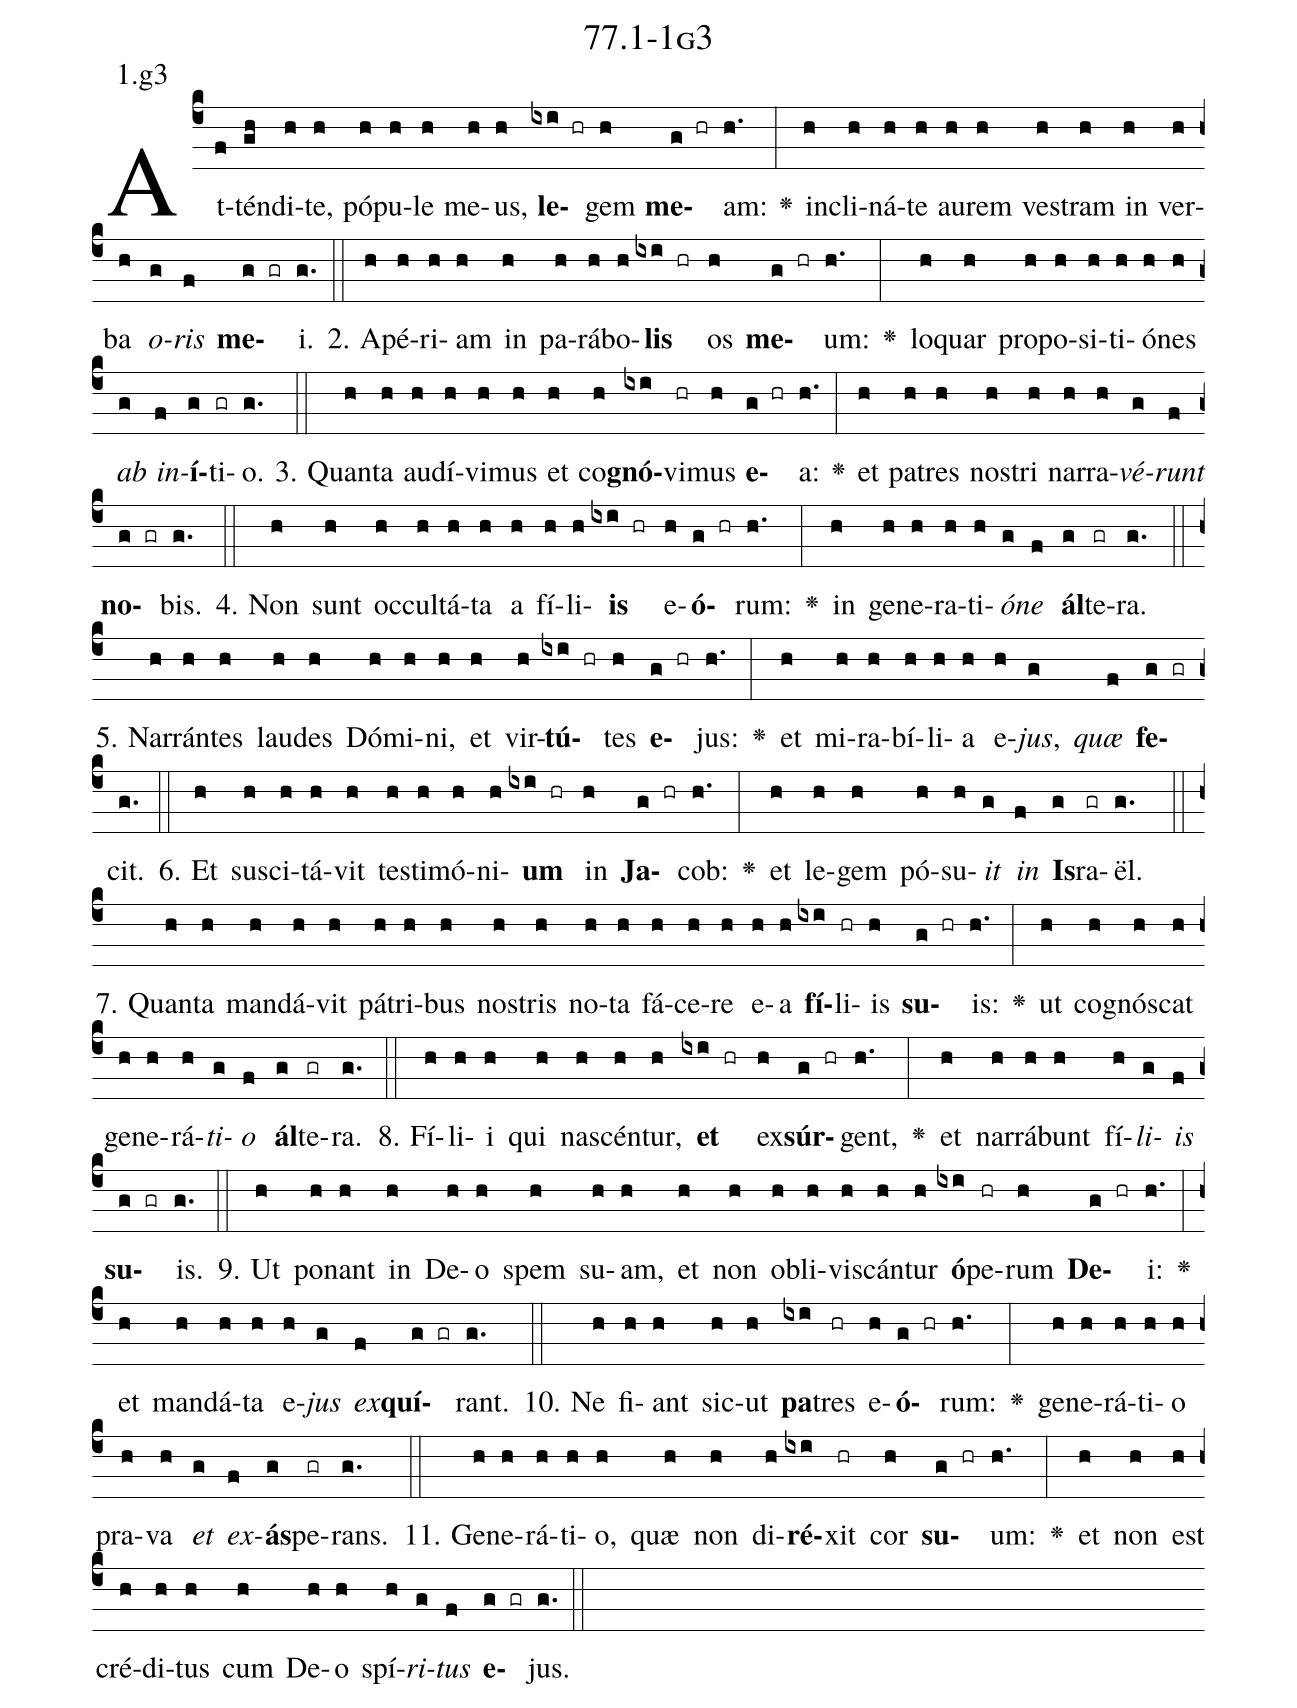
name: 77.1-1g3;
annotation: 1.g3;
%%
(c4)At(f)tén(gh)di(h)te,(h) pó(h)pu(h)le(h) me(h)us,(h) <b>le</b>(ixi hr)gem(h) <b>me</b>(g hr)am:(h.) <v>\greheightstar</v>(:) in(h)cli(h)ná(h)te(h) au(h)rem(h) ves(h)tram(h) in(h) ver(h)ba(h) <i>o</i>(g)<i>ris</i>(f) <b>me</b>(g gr)i.(g.) (::)
2. A(h)pé(h)ri(h)am(h) in(h) pa(h)rá(h)bo(h)<b>lis</b>(ixi hr) os(h) <b>me</b>(g hr)um:(h.) <v>\greheightstar</v>(:) lo(h)quar(h) pro(h)po(h)si(h)ti(h)ó(h)nes(h) <i>ab</i>(g) <i>in</i>(f)<b>í</b>(g)ti(gr)o.(g.) (::)
3. Quan(h)ta(h) au(h)dí(h)vi(h)mus(h) et(h) co(h)<b>gnó</b>(ixi)vi(hr)mus(h) <b>e</b>(g hr)a:(h.) <v>\greheightstar</v>(:) et(h) pa(h)tres(h) nos(h)tri(h) nar(h)ra(h)<i>vé</i>(g)<i>runt</i>(f) <b>no</b>(g gr)bis.(g.) (::)
4. Non(h) sunt(h) oc(h)cul(h)tá(h)ta(h) a(h) fí(h)li(h)<b>is</b>(ixi hr) e(h)<b>ó</b>(g hr)rum:(h.) <v>\greheightstar</v>(:) in(h) ge(h)ne(h)ra(h)ti(h)<i>ó</i>(g)<i>ne</i>(f) <b>ál</b>(g)te(gr)ra.(g.) (::)
5. Nar(h)rán(h)tes(h) lau(h)des(h) Dó(h)mi(h)ni,(h) et(h) vir(h)<b>tú</b>(ixi hr)tes(h) <b>e</b>(g hr)jus:(h.) <v>\greheightstar</v>(:) et(h) mi(h)ra(h)bí(h)li(h)a(h) e(h)<i>jus</i>,(g) <i>quæ</i>(f) <b>fe</b>(g gr)cit.(g.) (::)
6. Et(h) su(h)sci(h)tá(h)vit(h) tes(h)ti(h)mó(h)ni(h)<b>um</b>(ixi hr) in(h) <b>Ja</b>(g hr)cob:(h.) <v>\greheightstar</v>(:) et(h) le(h)gem(h) pó(h)su(h)<i>it</i>(g) <i>in</i>(f) <b>Is</b>(g)ra(gr)ël.(g.) (::)
7. Quan(h)ta(h) man(h)dá(h)vit(h) pá(h)tri(h)bus(h) nos(h)tris(h) no(h)ta(h) fá(h)ce(h)re(h) e(h)a(h) <b>fí</b>(ixi)li(hr)is(h) <b>su</b>(g hr)is:(h.) <v>\greheightstar</v>(:) ut(h) co(h)gnós(h)cat(h) ge(h)ne(h)rá(h)<i>ti</i>(g)<i>o</i>(f) <b>ál</b>(g)te(gr)ra.(g.) (::)
8. Fí(h)li(h)i(h) qui(h) na(h)scén(h)tur,(h) <b>et</b>(ixi hr) ex(h)<b>súr</b>(g hr)gent,(h.) <v>\greheightstar</v>(:) et(h) nar(h)rá(h)bunt(h) fí(h)<i>li</i>(g)<i>is</i>(f) <b>su</b>(g gr)is.(g.) (::)
9. Ut(h) po(h)nant(h) in(h) De(h)o(h) spem(h) su(h)am,(h) et(h) non(h) ob(h)li(h)vis(h)cán(h)tur(h) <b>ó</b>(ixi)pe(hr)rum(h) <b>De</b>(g hr)i:(h.) <v>\greheightstar</v>(:) et(h) man(h)dá(h)ta(h) e(h)<i>jus</i>(g) <i>ex</i>(f)<b>quí</b>(g gr)rant.(g.) (::)
10. Ne(h) fi(h)ant(h) sic(h)ut(h) <b>pa</b>(ixi)tres(hr) e(h)<b>ó</b>(g hr)rum:(h.) <v>\greheightstar</v>(:) ge(h)ne(h)rá(h)ti(h)o(h) pra(h)va(h) <i>et</i>(g) <i>ex</i>(f)<b>ás</b>(g)pe(gr)rans.(g.) (::)
11. Ge(h)ne(h)rá(h)ti(h)o,(h) quæ(h) non(h) di(h)<b>ré</b>(ixi)xit(hr) cor(h) <b>su</b>(g hr)um:(h.) <v>\greheightstar</v>(:) et(h) non(h) est(h) cré(h)di(h)tus(h) cum(h) De(h)o(h) spí(h)<i>ri</i>(g)<i>tus</i>(f) <b>e</b>(g gr)jus.(g.) (::)
